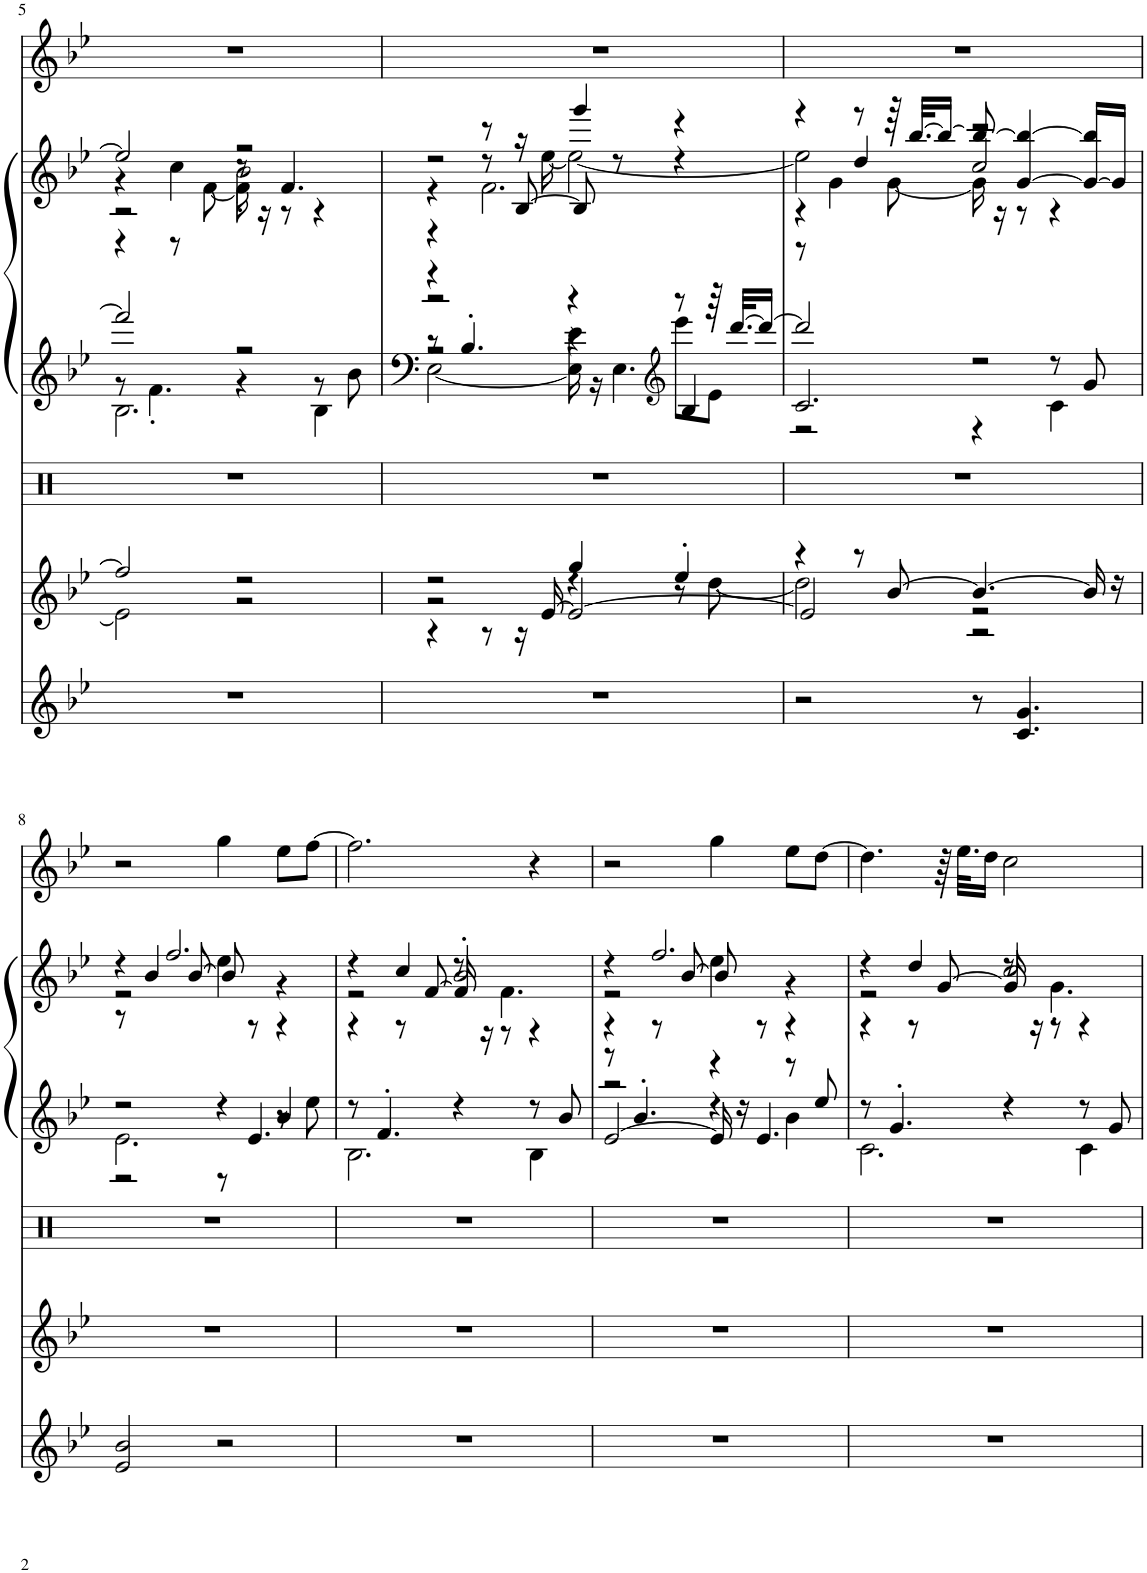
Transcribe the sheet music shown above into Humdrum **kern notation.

**kern	**kern	**kern	**kern	**kern	**kern
*part5	*part4	*part3	*part2	*part2	*part1
*staff6	*staff5	*staff4	*staff3	*staff2	*staff1
*I"Synth Brass 2	*I"Shamisen	*I"Percussion	*I"Grand Piano	*	*I"Pan Flute
*I'Brs	*	*	*I'Pno	*	*I'P Fl
!!LO:PB:g=z
*clefG2	*clefG2	*clefX	*clefG2	*clefG2	*clefG2
*k[b-e-]	*k[b-e-]	*k[]	*k[b-e-]	*k[b-e-]	*k[b-e-]
*M4/4	*M4/4	*M4/4	*M4/4	*M4/4	*M4/4
=5	=5	=5	=5	=5	=5
*	*^	*	*^	*^	*
*	*	*	*	*	*^	*	*^	*
*	*	*	*	*	*	*	*	*	*^	*
1r	2ff/]	2e-\]	1r	2fff/]	8r	2.B-\	2ee-/]	4r	2r	4r	1r
.	.	.	.	.	4.f'\	.	.	.	.	.	.
.	.	.	.	.	.	.	.	4cc\	.	8r	.
.	.	.	.	.	.	.	.	.	.	[8f\	.
.	2r	2r	.	2r	4r	.	2r	2b-'\	8r	16f\]	.
.	.	.	.	.	.	.	.	.	.	16r	.
.	.	.	.	.	.	.	.	.	4.f/	8r	.
.	.	.	.	.	8r	4B-\	.	.	.	4r	.
.	.	.	.	.	8b-\	.	.	.	.	.	.
=6	=6	=6	=6	=6	=6	=6	=6	=6	=6	=6	=6
*	*	*^	*	*	*	*^	*	*	*	*	*
1r	2r	2r	4r	1r	2r	2r	8r	[2E-\	2r	4r	4r	4r	1r
.	.	.	.	.	.	.	4.B-'/	.	.	.	.	.	.
.	.	.	8r	.	.	.	.	.	.	8r	8r	2.f\	.
.	.	.	16r	.	.	.	.	.	.	16r	[8B-/	.	.
.	.	.	[16e-/	.	.	.	.	.	.	[16ee-\	.	.	.
.	4gg/	4r	2e-/_	.	4r	4e-\	4r	16E-\]	4ggg/	2ee-\_	8B-/]	.	.
.	.	.	.	.	.	.	.	16r	.	.	.	.	.
.	.	.	.	.	.	.	.	4.E-\	.	.	8r	.	.
*	*	*	*	*	*clefG2	*	*	*	*	*	*	*	*
.	4ee-'/	8r	.	.	8r	8eee-\L	4B-/	.	4r	.	4r	.	.
.	.	[8dd\	.	.	64r	8e-\J	.	.	.	.	.	.	.
.	.	.	.	.	[32.ddd/KLL	.	.	.	.	.	.	.	.
.	.	.	.	.	16ddd/JJ_	.	.	.	.	.	.	.	.
*	*	*	*	*	*	*	*v	*v	*	*	*	*	*
=7	=7	=7	=7	=7	=7	=7	=7	=7	=7	=7	=7	=7
2r	4r	2dd\]	2e-/]	1r	2ddd/]	2.c/	2r	4r	2ee-\]	4r	8r	1r
.	.	.	.	.	.	.	.	.	.	.	4g\	.
.	8r	.	.	.	.	.	.	8r	.	4dd/	.	.
.	[8b-/	.	.	.	.	.	.	64r	.	.	[8g\	.
.	.	.	.	.	.	.	.	[32.bb-/KLL	.	.	.	.
.	.	.	.	.	.	.	.	16bb-/JJ_	.	.	.	.
8r	4.b-/_	2r	2r	.	2r	.	4r	8bb-/_	2r	2cc/	16g\]	.
.	.	.	.	.	.	.	.	.	.	.	16r	.
4.c/ 4.g/	.	.	.	.	.	.	.	[4g/ 4bb-/_	.	.	8r	.
.	.	.	.	.	.	8r	4c\	.	.	.	4r	.
.	16b-/]	.	.	.	.	8g/	.	16g/_ 16bb-/]LL	.	.	.	.
.	16r	.	.	.	.	.	.	16g/JJ]	.	.	.	.
*	*v	*v	*v	*	*	*	*	*	*	*v	*v	*
!!LO:LB:g=z
=8	=8	=8	=8	=8	=8	=8	=8	=8	=8
2e-/ 2b-/	1r	1r	2r	2.e-\	2r	4r	2r	8r	2r
.	.	.	.	.	.	.	.	4b-/	.
.	.	.	.	.	.	2.ff/	.	.	.
.	.	.	.	.	.	.	.	[8b-/	.
2r	.	.	4r	.	8r	.	4ee-\	8b-/]	4gg\
.	.	.	.	.	4.e-/	.	.	8r	.
.	.	.	4b-/	8r	.	.	4r	4r	8ee-\L
.	.	.	.	8ee-\	.	.	.	.	[8ff\J
*	*	*	*	*v	*v	*	*	*	*
=9	=9	=9	=9	=9	=9	=9	=9	=9
1r	1r	1r	8r	2.B-\	4r	2r	4r	2.ff\]
.	.	.	4.f'/	.	.	.	.	.
.	.	.	.	.	4cc/	.	8r	.
.	.	.	.	.	.	.	[8f/	.
.	.	.	4r	.	2b-'/	8r	16f/]	.
.	.	.	.	.	.	.	16r	.
.	.	.	.	.	.	4.f\	8r	.
.	.	.	8r	4B-\	.	.	4r	4r
.	.	.	8b-/	.	.	.	.	.
=10	=10	=10	=10	=10	=10	=10	=10	=10
*	*	*	*	*^	*	*	*	*
1r	1r	1r	8r	2r	[2e-/	4r	2r	4r	2r
.	.	.	4.b-'/	.	.	.	.	.	.
.	.	.	.	.	.	2.ff/	.	8r	.
.	.	.	.	.	.	.	.	[8b-/	.
.	.	.	4r	4r	16e-/]	.	4ee-\	8b-/]	4gg\
.	.	.	.	.	16r	.	.	.	.
.	.	.	.	.	4.e-/	.	.	8r	.
.	.	.	8r	4b-\	.	.	4r	4r	8ee-\L
.	.	.	8ee-/	.	.	.	.	.	[8dd\J
*	*	*	*	*v	*v	*	*	*	*
=11	=11	=11	=11	=11	=11	=11	=11	=11
1r	1r	1r	8r	2.c\	4r	2r	4r	4.dd\]
.	.	.	4.g'/	.	.	.	.	.
.	.	.	.	.	4dd/	.	8r	.
.	.	.	.	.	.	.	[8g/	64r
.	.	.	.	.	.	.	.	32.ee-\KLL
.	.	.	.	.	.	.	.	16dd\JJ
.	.	.	4r	.	2cc/	8r	16g/]	2cc\
.	.	.	.	.	.	.	16r	.
.	.	.	.	.	.	4.g'\	8r	.
.	.	.	8r	4c\	.	.	4r	.
.	.	.	8g/	.	.	.	.	.
*	*	*	*v	*v	*	*	*	*
*	*	*	*	*v	*v	*v	*
=	=	=	=	=	=
*-	*-	*-	*-	*-	*-
